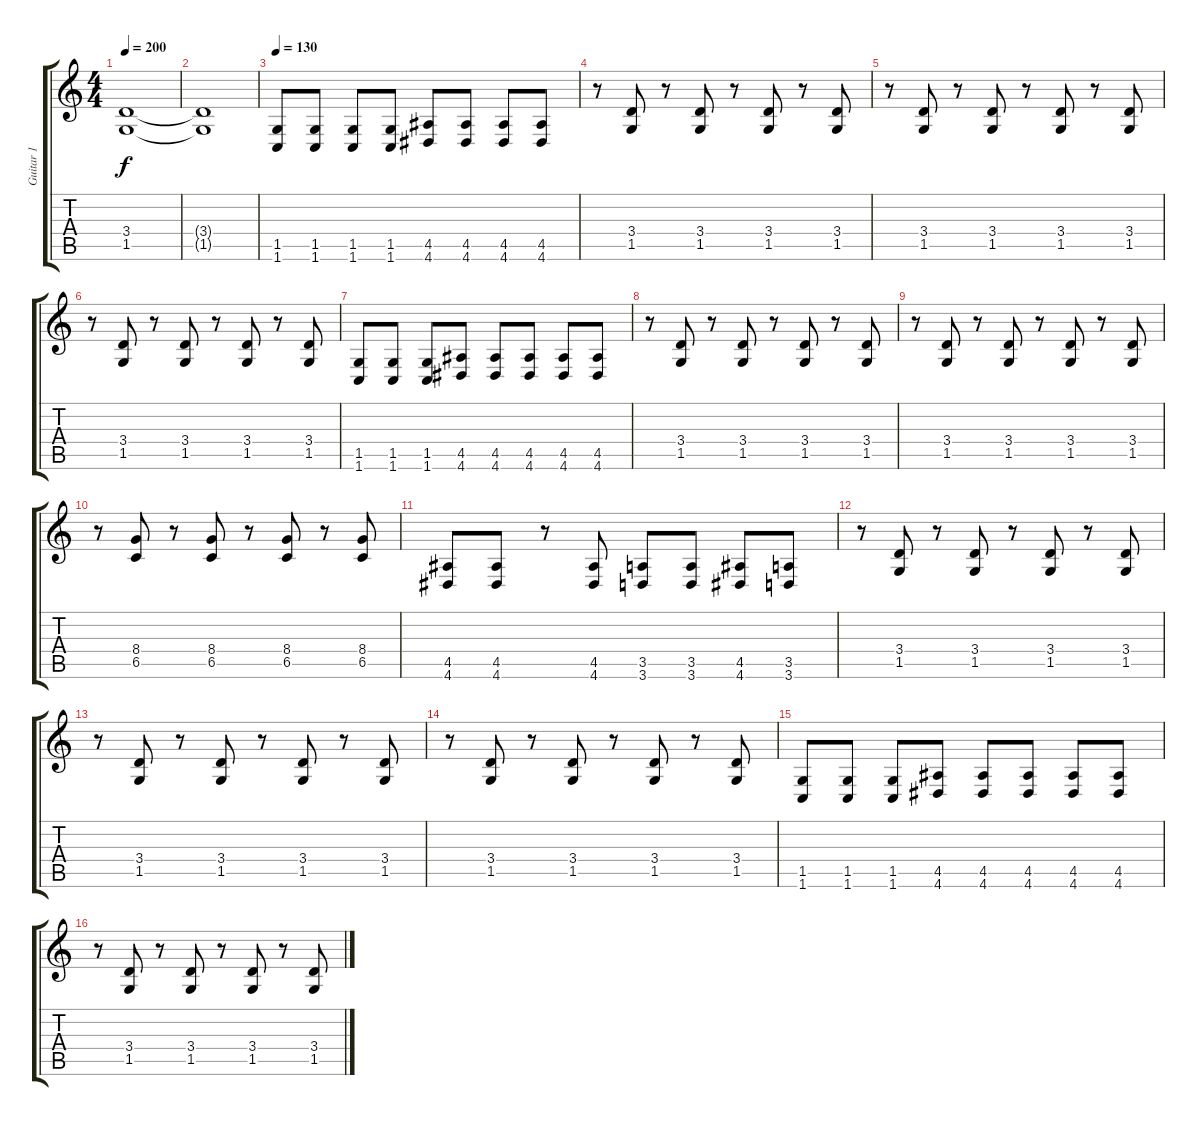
\track ("Guitar 1" "Guitar 1") {instrument distortionguitar}
\staff {score tabs}
\tuning (Db4 Ab3 E3 B2 Gb2 B1) {hide}
\ts (4 4)
\tempo 200
\clef g2
\ks c
(3.4{t} 1.5{t}).1{dy f volume 14} |
(3.4{t} 1.5{t}).1{volume 12} |
\tempo 130
(1.5 1.6).8{volume 15} (1.5 1.6).8 (1.5 1.6).8 (1.5 1.6).8 (4.5 4.6).8 (4.5 4.6).8 (4.5 4.6).8 (4.5 4.6).8 |
r.8 (3.4 1.5).8 r.8 (3.4 1.5).8 r.8 (3.4 1.5).8 r.8 (3.4 1.5).8 |
r.8 (3.4 1.5).8 r.8 (3.4 1.5).8 r.8 (3.4 1.5).8 r.8 (3.4 1.5).8 |
r.8 (3.4 1.5).8 r.8 (3.4 1.5).8 r.8 (3.4 1.5).8 r.8 (3.4 1.5).8 |
(1.5 1.6).8 (1.5 1.6).8 (1.5 1.6).8 (4.5 4.6).8 (4.5 4.6).8 (4.5 4.6).8 (4.5 4.6).8 (4.5 4.6).8 |
r.8 (3.4 1.5).8 r.8 (3.4 1.5).8 r.8 (3.4 1.5).8 r.8 (3.4 1.5).8 |
r.8 (3.4 1.5).8 r.8 (3.4 1.5).8 r.8 (3.4 1.5).8 r.8 (3.4 1.5).8 |
r.8 (8.4 6.5).8 r.8 (8.4 6.5).8 r.8 (8.4 6.5).8 r.8 (8.4 6.5).8 |
(4.5 4.6).8 (4.5 4.6).8 r.8 (4.5 4.6).8 (3.5 3.6).8 (3.5 3.6).8 (4.5 4.6).8 (3.5 3.6).8 |
r.8 (3.4 1.5).8 r.8 (3.4 1.5).8 r.8 (3.4 1.5).8 r.8 (3.4 1.5).8 |
r.8 (3.4 1.5).8 r.8 (3.4 1.5).8 r.8 (3.4 1.5).8 r.8 (3.4 1.5).8 |
r.8 (3.4 1.5).8 r.8 (3.4 1.5).8 r.8 (3.4 1.5).8 r.8 (3.4 1.5).8 |
(1.5 1.6).8 (1.5 1.6).8 (1.5 1.6).8 (4.5 4.6).8 (4.5 4.6).8 (4.5 4.6).8 (4.5 4.6).8 (4.5 4.6).8 |
r.8 (3.4 1.5).8 r.8 (3.4 1.5).8 r.8 (3.4 1.5).8 r.8 (3.4 1.5).8
